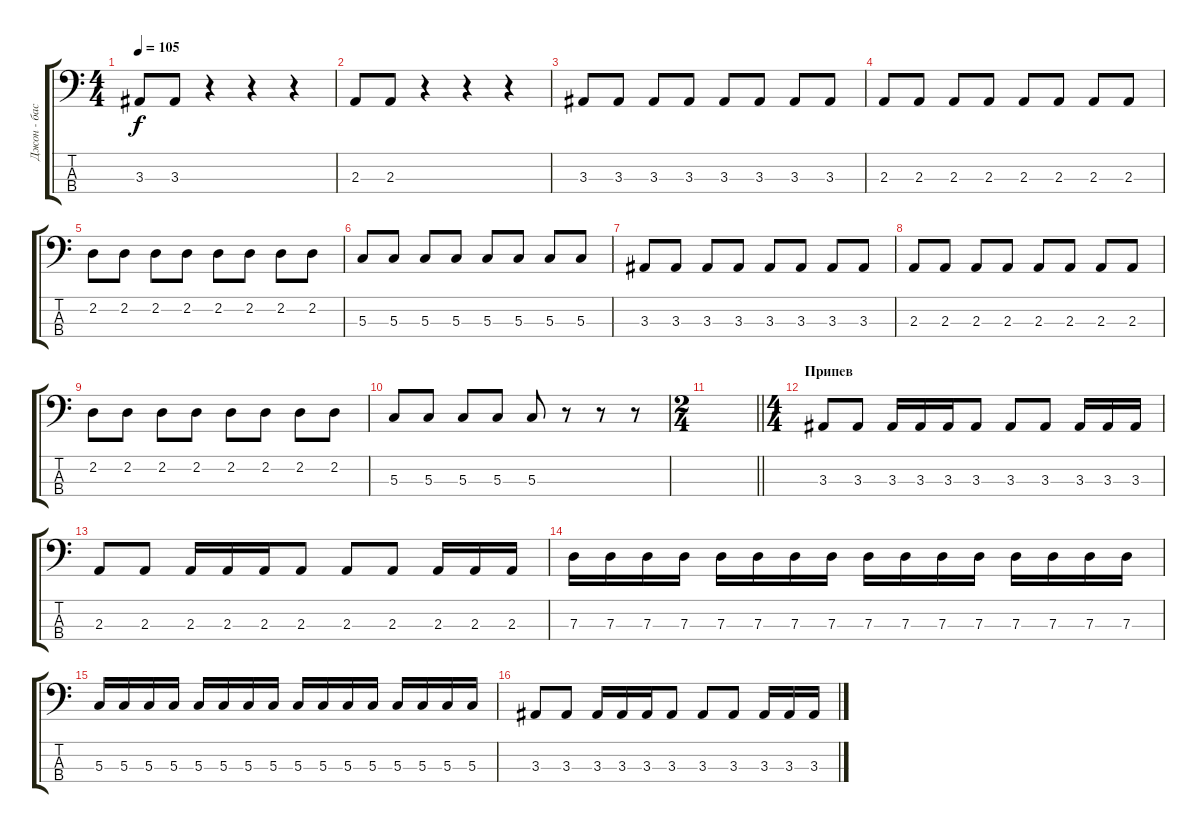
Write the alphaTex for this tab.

\track ("Джон - бас" "Джон - бас") {instrument electricbassfinger}
\staff {score tabs}
\tuning (F2 C2 G1 C1) {hide}
\ts (4 4)
\tempo 105
\clef f4
\ks c
3.3.8{dy f} 3.3.8 r.4 r.4 r.4 |
2.3.8 2.3.8 r.4 r.4 r.4 |
3.3.8 3.3.8 3.3.8 3.3.8 3.3.8 3.3.8 3.3.8 3.3.8 |
2.3.8 2.3.8 2.3.8 2.3.8 2.3.8 2.3.8 2.3.8 2.3.8 |
2.2.8 2.2.8 2.2.8 2.2.8 2.2.8 2.2.8 2.2.8 2.2.8 |
5.3.8 5.3.8 5.3.8 5.3.8 5.3.8 5.3.8 5.3.8 5.3.8 |
3.3.8 3.3.8 3.3.8 3.3.8 3.3.8 3.3.8 3.3.8 3.3.8 |
2.3.8 2.3.8 2.3.8 2.3.8 2.3.8 2.3.8 2.3.8 2.3.8 |
2.2.8 2.2.8 2.2.8 2.2.8 2.2.8 2.2.8 2.2.8 2.2.8 |
5.3.8 5.3.8 5.3.8 5.3.8 5.3.8 r.8 r.8 r.8 |
\ts (2 4)
\barLineRight lightlight
|
\ts (4 4)
\section ("" "Припев")
3.3.8 3.3.8 3.3.16 3.3.16 3.3.16 3.3.8 3.3.8 3.3.8 3.3.16 3.3.16 3.3.16 |
2.3.8 2.3.8 2.3.16 2.3.16 2.3.16 2.3.8 2.3.8 2.3.8 2.3.16 2.3.16 2.3.16 |
7.3.16 7.3.16 7.3.16 7.3.16 7.3.16 7.3.16 7.3.16 7.3.16 7.3.16 7.3.16 7.3.16 7.3.16 7.3.16 7.3.16 7.3.16 7.3.16 |
5.3.16 5.3.16 5.3.16 5.3.16 5.3.16 5.3.16 5.3.16 5.3.16 5.3.16 5.3.16 5.3.16 5.3.16 5.3.16 5.3.16 5.3.16 5.3.16 |
3.3.8 3.3.8 3.3.16 3.3.16 3.3.16 3.3.8 3.3.8 3.3.8 3.3.16 3.3.16 3.3.16
